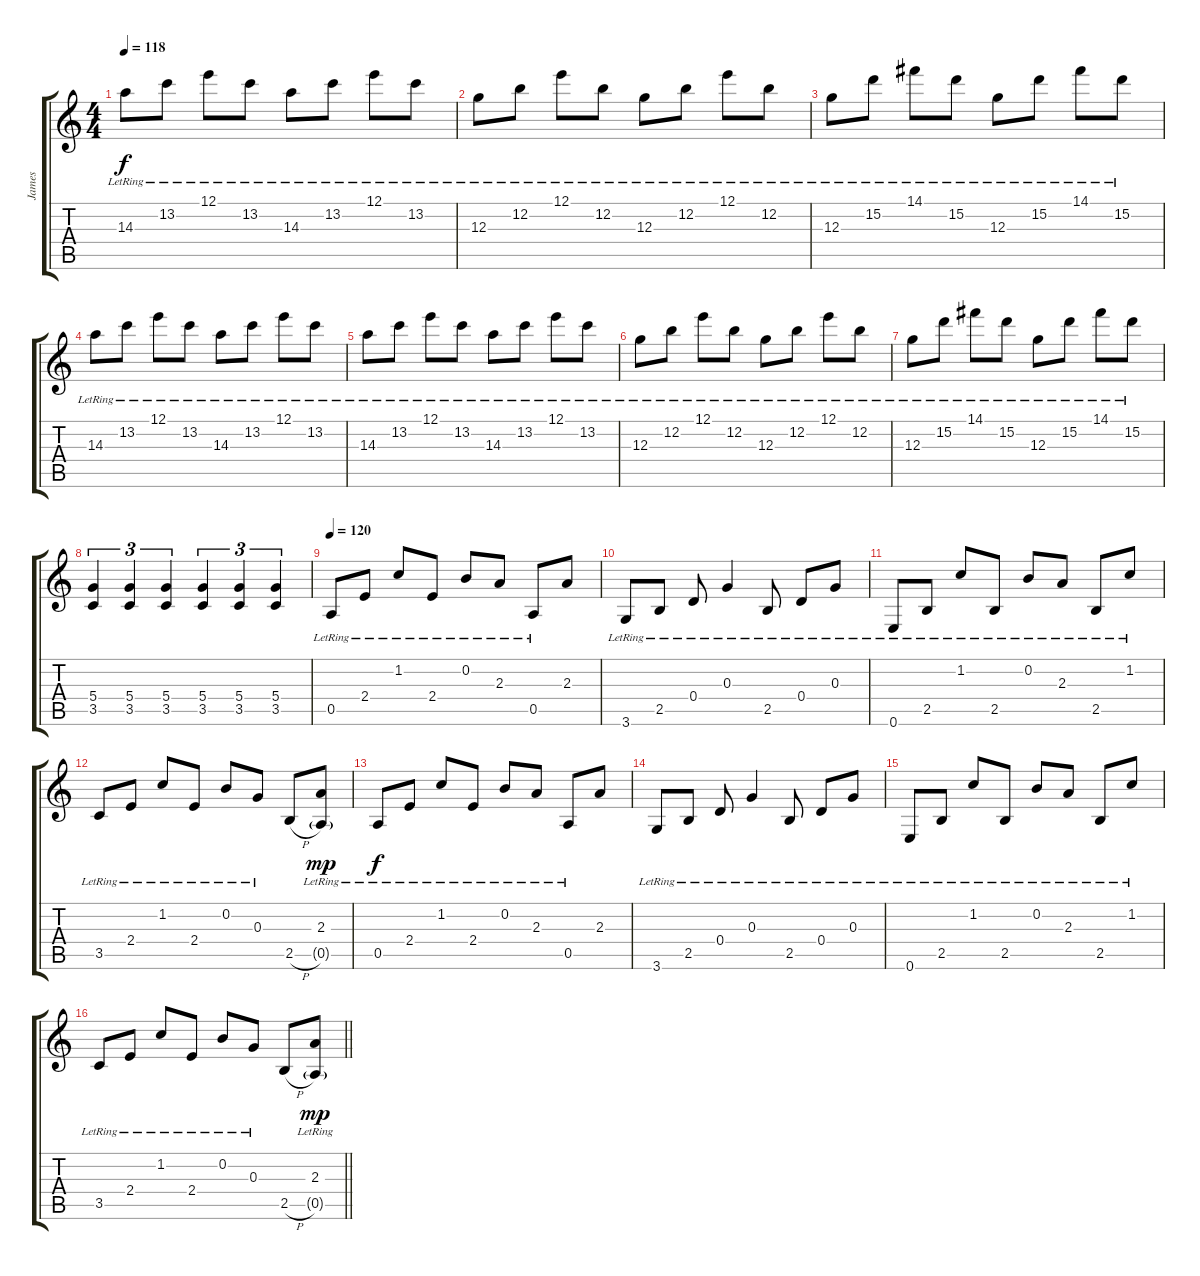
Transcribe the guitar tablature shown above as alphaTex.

\track ("James" "James") {instrument distortionguitar}
\staff {score tabs}
\tuning (E4 B3 G3 D3 A2 E2) {hide}
\ts (4 4)
\tempo 118
\clef g2
\ks c
14.3{lr}.8{dy f} 13.2{lr}.8 12.1{lr}.8 13.2{lr}.8 14.3{lr}.8 13.2{lr}.8 12.1{lr}.8 13.2{lr}.8 |
12.3{lr}.8 12.2{lr}.8 12.1{lr}.8 12.2{lr}.8 12.3{lr}.8 12.2{lr}.8 12.1{lr}.8 12.2{lr}.8 |
12.3{lr}.8 15.2{lr}.8 14.1{lr}.8 15.2{lr}.8 12.3{lr}.8 15.2{lr}.8 14.1{lr}.8 15.2{lr}.8 |
14.3{lr}.8 13.2{lr}.8 12.1{lr}.8 13.2{lr}.8 14.3{lr}.8 13.2{lr}.8 12.1{lr}.8 13.2{lr}.8 |
14.3{lr}.8 13.2{lr}.8 12.1{lr}.8 13.2{lr}.8 14.3{lr}.8 13.2{lr}.8 12.1{lr}.8 13.2{lr}.8 |
12.3{lr}.8 12.2{lr}.8 12.1{lr}.8 12.2{lr}.8 12.3{lr}.8 12.2{lr}.8 12.1{lr}.8 12.2{lr}.8 |
12.3{lr}.8 15.2{lr}.8 14.1{lr}.8 15.2{lr}.8 12.3{lr}.8 15.2{lr}.8 14.1{lr}.8 15.2{lr}.8 |
(5.4 3.5).4{tu (3 2) volume 13} (5.4 3.5).4{tu (3 2)} (5.4 3.5).4{tu (3 2)} (5.4 3.5).4{tu (3 2)} (5.4 3.5).4{tu (3 2)} (5.4 3.5).4{tu (3 2)} |
\tempo 120
0.5{lr}.8{volume 13 instrument electricguitarclean} 2.4{lr}.8 1.2{lr}.8 2.4{lr}.8 0.2{lr}.8 2.3{lr}.8 0.5{lr}.8 2.3.8 |
3.6{lr}.8 2.5{lr}.8 0.4{lr}.8 0.3{lr}.4 2.5{lr}.8 0.4{lr}.8 0.3{lr}.8 |
0.6{lr}.8 2.5{lr}.8 1.2{lr}.8 2.5{lr}.8 0.2{lr}.8 2.3{lr}.8 2.5{lr}.8 1.2{lr}.8 |
3.5{lr}.8 2.4{lr}.8 1.2{lr}.8 2.4{lr}.8 0.2{lr}.8 0.3{lr}.8 2.5{h}.8 (2.3{lr} 0.5{g}).8{dy mp} |
0.5{lr}.8{dy f} 2.4{lr}.8 1.2{lr}.8 2.4{lr}.8 0.2{lr}.8 2.3{lr}.8 0.5{lr}.8 2.3.8 |
3.6{lr}.8 2.5{lr}.8 0.4{lr}.8 0.3{lr}.4 2.5{lr}.8 0.4{lr}.8 0.3{lr}.8 |
0.6{lr}.8 2.5{lr}.8 1.2{lr}.8 2.5{lr}.8 0.2{lr}.8 2.3{lr}.8 2.5{lr}.8 1.2{lr}.8 |
\barLineRight lightlight
3.5{lr}.8 2.4{lr}.8 1.2{lr}.8 2.4{lr}.8 0.2{lr}.8 0.3{lr}.8 2.5{h}.8 (2.3{lr} 0.5{g}).8{dy mp}
